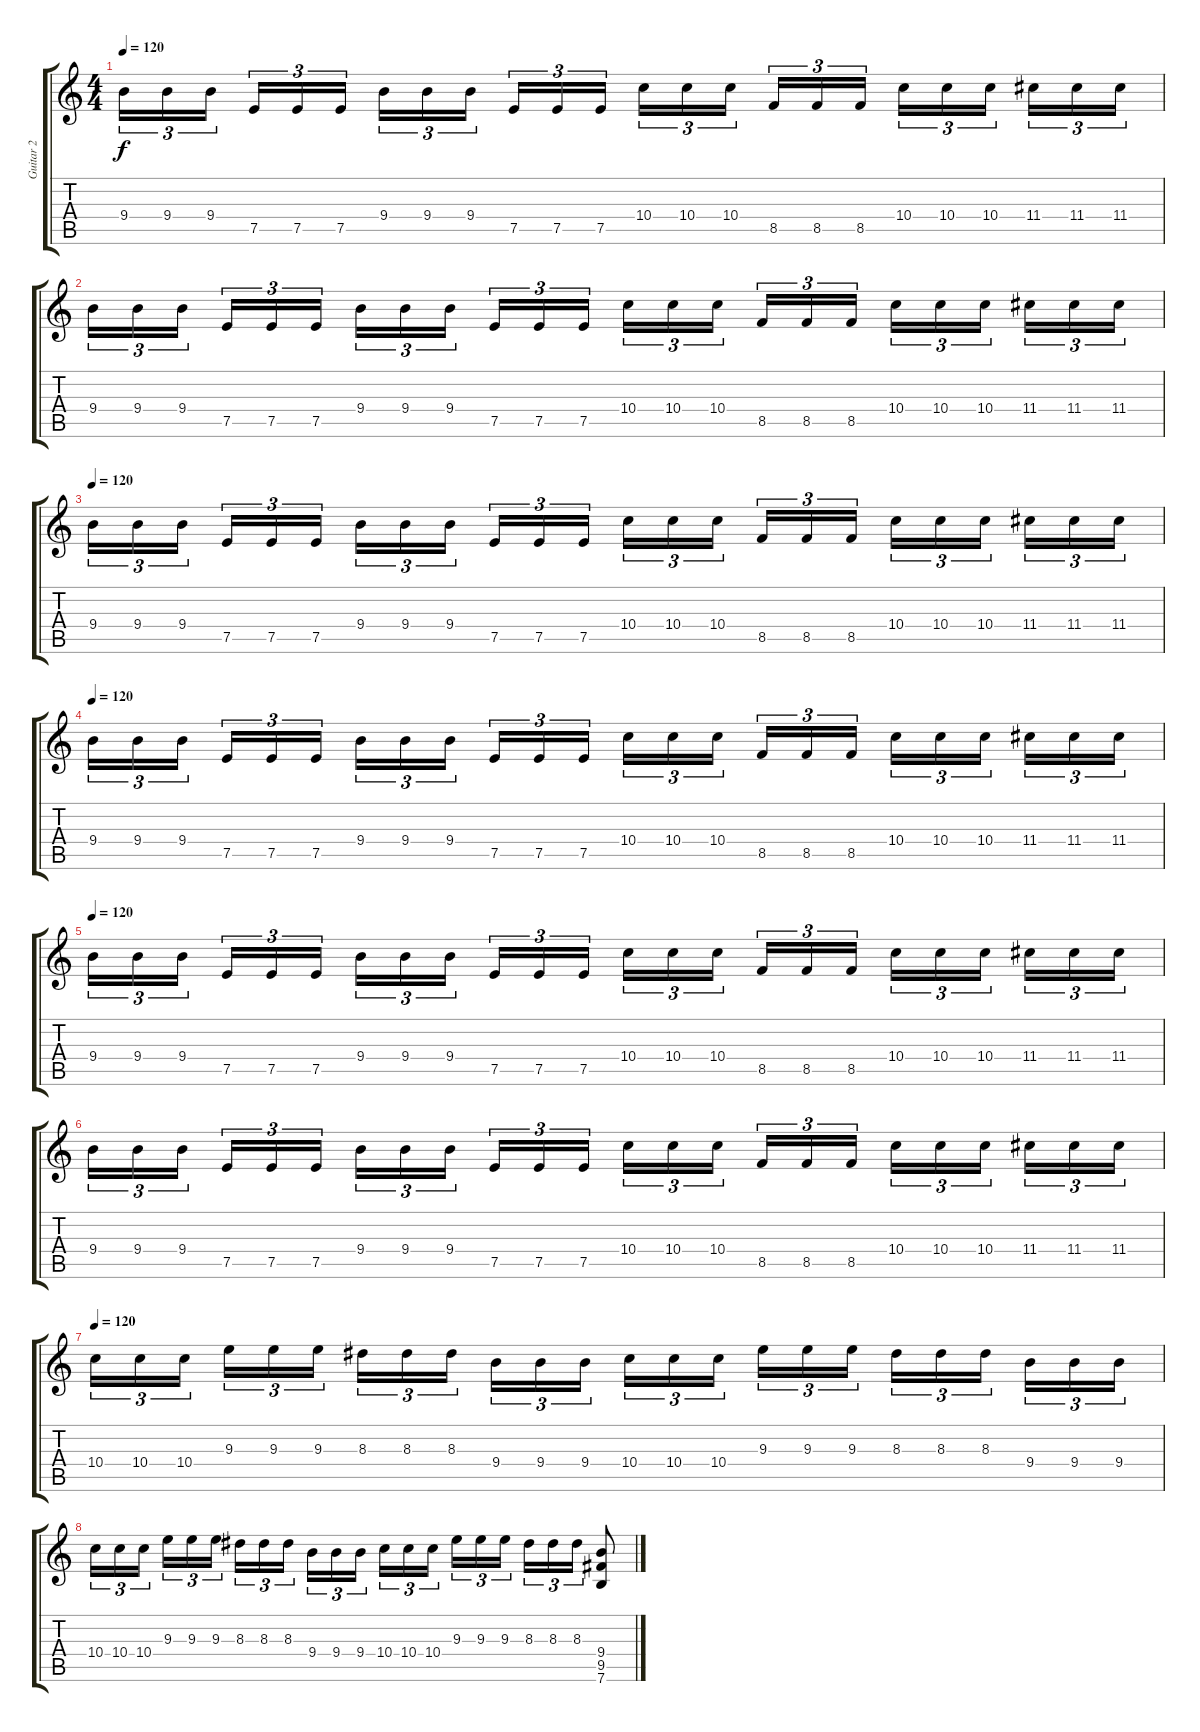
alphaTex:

\track ("Guitar 2" "Guitar 2") {instrument distortionguitar}
\staff {score tabs}
\tuning (E4 B3 G3 D3 A2 E2) {hide}
\ts (4 4)
\tempo 120
\clef g2
\ks c
9.4.16{tu (3 2) dy f} 9.4.16{tu (3 2)} 9.4.16{tu (3 2)} 7.5.16{tu (3 2)} 7.5.16{tu (3 2)} 7.5.16{tu (3 2)} 9.4.16{tu (3 2)} 9.4.16{tu (3 2)} 9.4.16{tu (3 2)} 7.5.16{tu (3 2)} 7.5.16{tu (3 2)} 7.5.16{tu (3 2)} 10.4.16{tu (3 2)} 10.4.16{tu (3 2)} 10.4.16{tu (3 2)} 8.5.16{tu (3 2)} 8.5.16{tu (3 2)} 8.5.16{tu (3 2)} 10.4.16{tu (3 2)} 10.4.16{tu (3 2)} 10.4.16{tu (3 2)} 11.4.16{tu (3 2)} 11.4.16{tu (3 2)} 11.4.16{tu (3 2)} |
9.4.16{tu (3 2)} 9.4.16{tu (3 2)} 9.4.16{tu (3 2)} 7.5.16{tu (3 2)} 7.5.16{tu (3 2)} 7.5.16{tu (3 2)} 9.4.16{tu (3 2)} 9.4.16{tu (3 2)} 9.4.16{tu (3 2)} 7.5.16{tu (3 2)} 7.5.16{tu (3 2)} 7.5.16{tu (3 2)} 10.4.16{tu (3 2)} 10.4.16{tu (3 2)} 10.4.16{tu (3 2)} 8.5.16{tu (3 2)} 8.5.16{tu (3 2)} 8.5.16{tu (3 2)} 10.4.16{tu (3 2)} 10.4.16{tu (3 2)} 10.4.16{tu (3 2)} 11.4.16{tu (3 2)} 11.4.16{tu (3 2)} 11.4.16{tu (3 2)} |
\tempo 120
9.4.16{tu (3 2)} 9.4.16{tu (3 2)} 9.4.16{tu (3 2)} 7.5.16{tu (3 2)} 7.5.16{tu (3 2)} 7.5.16{tu (3 2)} 9.4.16{tu (3 2)} 9.4.16{tu (3 2)} 9.4.16{tu (3 2)} 7.5.16{tu (3 2)} 7.5.16{tu (3 2)} 7.5.16{tu (3 2)} 10.4.16{tu (3 2)} 10.4.16{tu (3 2)} 10.4.16{tu (3 2)} 8.5.16{tu (3 2)} 8.5.16{tu (3 2)} 8.5.16{tu (3 2)} 10.4.16{tu (3 2)} 10.4.16{tu (3 2)} 10.4.16{tu (3 2)} 11.4.16{tu (3 2)} 11.4.16{tu (3 2)} 11.4.16{tu (3 2)} |
\tempo 120
9.4.16{tu (3 2)} 9.4.16{tu (3 2)} 9.4.16{tu (3 2)} 7.5.16{tu (3 2)} 7.5.16{tu (3 2)} 7.5.16{tu (3 2)} 9.4.16{tu (3 2)} 9.4.16{tu (3 2)} 9.4.16{tu (3 2)} 7.5.16{tu (3 2)} 7.5.16{tu (3 2)} 7.5.16{tu (3 2)} 10.4.16{tu (3 2)} 10.4.16{tu (3 2)} 10.4.16{tu (3 2)} 8.5.16{tu (3 2)} 8.5.16{tu (3 2)} 8.5.16{tu (3 2)} 10.4.16{tu (3 2)} 10.4.16{tu (3 2)} 10.4.16{tu (3 2)} 11.4.16{tu (3 2)} 11.4.16{tu (3 2)} 11.4.16{tu (3 2)} |
\tempo 120
9.4.16{tu (3 2)} 9.4.16{tu (3 2)} 9.4.16{tu (3 2)} 7.5.16{tu (3 2)} 7.5.16{tu (3 2)} 7.5.16{tu (3 2)} 9.4.16{tu (3 2)} 9.4.16{tu (3 2)} 9.4.16{tu (3 2)} 7.5.16{tu (3 2)} 7.5.16{tu (3 2)} 7.5.16{tu (3 2)} 10.4.16{tu (3 2)} 10.4.16{tu (3 2)} 10.4.16{tu (3 2)} 8.5.16{tu (3 2)} 8.5.16{tu (3 2)} 8.5.16{tu (3 2)} 10.4.16{tu (3 2)} 10.4.16{tu (3 2)} 10.4.16{tu (3 2)} 11.4.16{tu (3 2)} 11.4.16{tu (3 2)} 11.4.16{tu (3 2)} |
9.4.16{tu (3 2)} 9.4.16{tu (3 2)} 9.4.16{tu (3 2)} 7.5.16{tu (3 2)} 7.5.16{tu (3 2)} 7.5.16{tu (3 2)} 9.4.16{tu (3 2)} 9.4.16{tu (3 2)} 9.4.16{tu (3 2)} 7.5.16{tu (3 2)} 7.5.16{tu (3 2)} 7.5.16{tu (3 2)} 10.4.16{tu (3 2)} 10.4.16{tu (3 2)} 10.4.16{tu (3 2)} 8.5.16{tu (3 2)} 8.5.16{tu (3 2)} 8.5.16{tu (3 2)} 10.4.16{tu (3 2)} 10.4.16{tu (3 2)} 10.4.16{tu (3 2)} 11.4.16{tu (3 2)} 11.4.16{tu (3 2)} 11.4.16{tu (3 2)} |
\tempo 120
10.4.16{tu (3 2)} 10.4.16{tu (3 2)} 10.4.16{tu (3 2)} 9.3.16{tu (3 2)} 9.3.16{tu (3 2)} 9.3.16{tu (3 2)} 8.3.16{tu (3 2)} 8.3.16{tu (3 2)} 8.3.16{tu (3 2)} 9.4.16{tu (3 2)} 9.4.16{tu (3 2)} 9.4.16{tu (3 2)} 10.4.16{tu (3 2)} 10.4.16{tu (3 2)} 10.4.16{tu (3 2)} 9.3.16{tu (3 2)} 9.3.16{tu (3 2)} 9.3.16{tu (3 2)} 8.3.16{tu (3 2)} 8.3.16{tu (3 2)} 8.3.16{tu (3 2)} 9.4.16{tu (3 2)} 9.4.16{tu (3 2)} 9.4.16{tu (3 2)} |
10.4.16{tu (3 2)} 10.4.16{tu (3 2)} 10.4.16{tu (3 2)} 9.3.16{tu (3 2)} 9.3.16{tu (3 2)} 9.3.16{tu (3 2)} 8.3.16{tu (3 2)} 8.3.16{tu (3 2)} 8.3.16{tu (3 2)} 9.4.16{tu (3 2)} 9.4.16{tu (3 2)} 9.4.16{tu (3 2)} 10.4.16{tu (3 2)} 10.4.16{tu (3 2)} 10.4.16{tu (3 2)} 9.3.16{tu (3 2)} 9.3.16{tu (3 2)} 9.3.16{tu (3 2)} 8.3.16{tu (3 2)} 8.3.16{tu (3 2)} 8.3.16{tu (3 2)} (9.4 9.5 7.6).8
